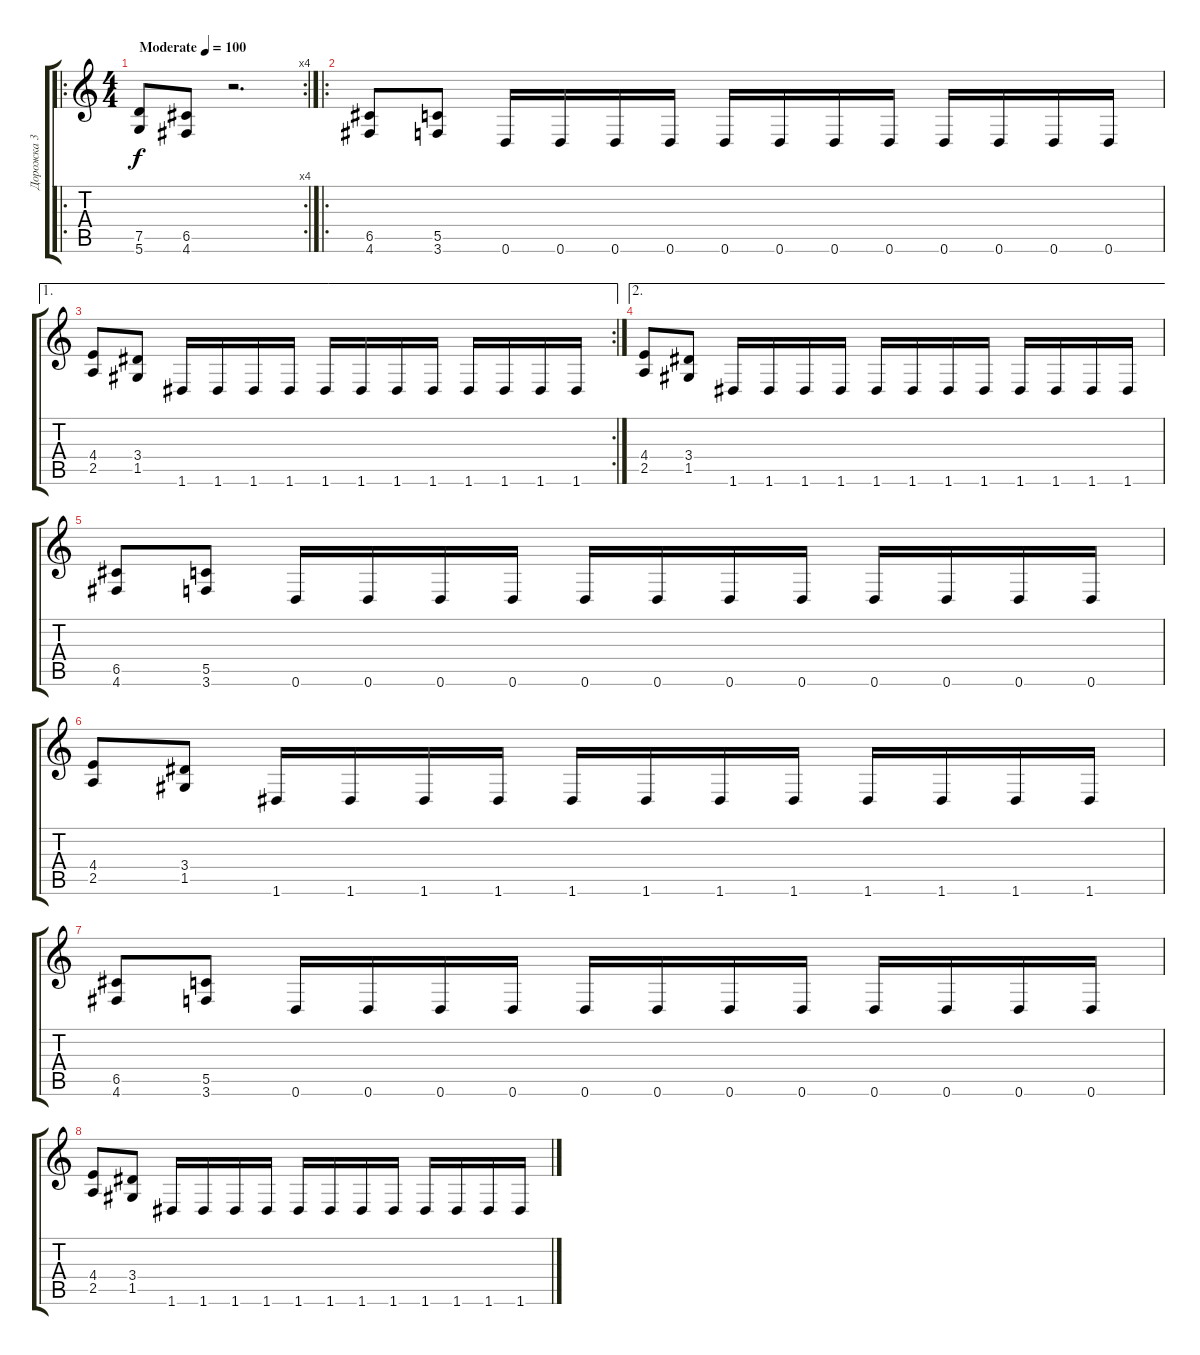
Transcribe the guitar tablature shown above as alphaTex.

\track ("Дорожка 3" "Дорожка 3") {instrument overdrivenguitar}
\staff {score tabs}
\tuning (D4 A3 F3 C3 G2 D2) {hide}
\ro
\rc 4
\ts (4 4)
\tempo (100 "Moderate")
\clef g2
\ks c
(7.5 5.6).8{dy f instrument overdrivenguitar} (6.5 4.6).8 r.2{d} |
\ro
(6.5 4.6).8 (5.5 3.6).8 0.6.16 0.6.16 0.6.16 0.6.16 0.6.16 0.6.16 0.6.16 0.6.16 0.6.16 0.6.16 0.6.16 0.6.16 |
\ae 1
\rc 2
(4.4 2.5).8 (3.4 1.5).8 1.6.16 1.6.16 1.6.16 1.6.16 1.6.16 1.6.16 1.6.16 1.6.16 1.6.16 1.6.16 1.6.16 1.6.16 |
\ae 2
(4.4 2.5).8 (3.4 1.5).8 1.6.16 1.6.16 1.6.16 1.6.16 1.6.16 1.6.16 1.6.16 1.6.16 1.6.16 1.6.16 1.6.16 1.6.16 |
(6.5 4.6).8 (5.5 3.6).8 0.6.16 0.6.16 0.6.16 0.6.16 0.6.16 0.6.16 0.6.16 0.6.16 0.6.16 0.6.16 0.6.16 0.6.16 |
(4.4 2.5).8 (3.4 1.5).8 1.6.16 1.6.16 1.6.16 1.6.16 1.6.16 1.6.16 1.6.16 1.6.16 1.6.16 1.6.16 1.6.16 1.6.16 |
(6.5 4.6).8 (5.5 3.6).8 0.6.16 0.6.16 0.6.16 0.6.16 0.6.16 0.6.16 0.6.16 0.6.16 0.6.16 0.6.16 0.6.16 0.6.16 |
(4.4 2.5).8 (3.4 1.5).8 1.6.16 1.6.16 1.6.16 1.6.16 1.6.16 1.6.16 1.6.16 1.6.16 1.6.16 1.6.16 1.6.16 1.6.16
